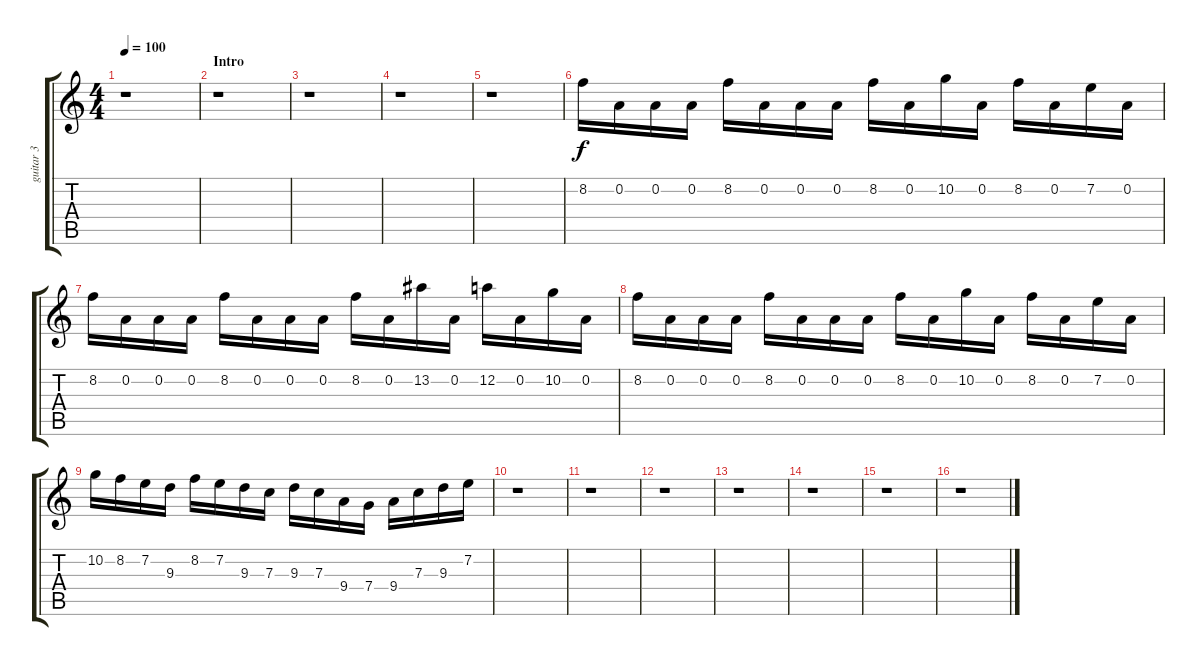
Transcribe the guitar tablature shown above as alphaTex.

\track ("guitar 3" "guitar 3") {instrument distortionguitar}
\staff {score tabs}
\tuning (D4 A3 F3 C3 G2 D2) {hide}
\ts (4 4)
\tempo 100
\clef g2
\ks c
r.1{dy f instrument distortionguitar} |
\section ("" "Intro")
r.1 |
r.1 |
r.1 |
r.1 |
8.2.16 0.2.16 0.2.16 0.2.16 8.2.16 0.2.16 0.2.16 0.2.16 8.2.16 0.2.16 10.2.16 0.2.16 8.2.16 0.2.16 7.2.16 0.2.16 |
8.2.16 0.2.16 0.2.16 0.2.16 8.2.16 0.2.16 0.2.16 0.2.16 8.2.16 0.2.16 13.2.16 0.2.16 12.2.16 0.2.16 10.2.16 0.2.16 |
8.2.16 0.2.16 0.2.16 0.2.16 8.2.16 0.2.16 0.2.16 0.2.16 8.2.16 0.2.16 10.2.16 0.2.16 8.2.16 0.2.16 7.2.16 0.2.16 |
10.2.16 8.2.16 7.2.16 9.3.16 8.2.16 7.2.16 9.3.16 7.3.16 9.3.16 7.3.16 9.4.16 7.4.16 9.4.16 7.3.16 9.3.16 7.2.16 |
r.1 |
r.1 |
r.1 |
r.1 |
r.1 |
r.1 |
r.1
